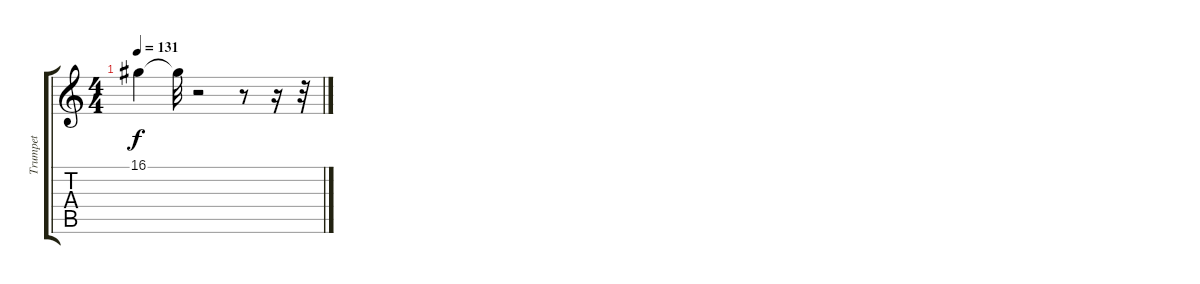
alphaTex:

\track ("Trumpet" "Trumpet") {instrument mutedtrumpet}
\staff {score tabs}
\tuning (E4 B3 G3 D3 A2 E2) {hide}
\ts (4 4)
\tempo 131
\clef g2
\ks c
16.1{t}.4{dy f} 16.1{t}.32 r.2 r.8 r.16 r.32
